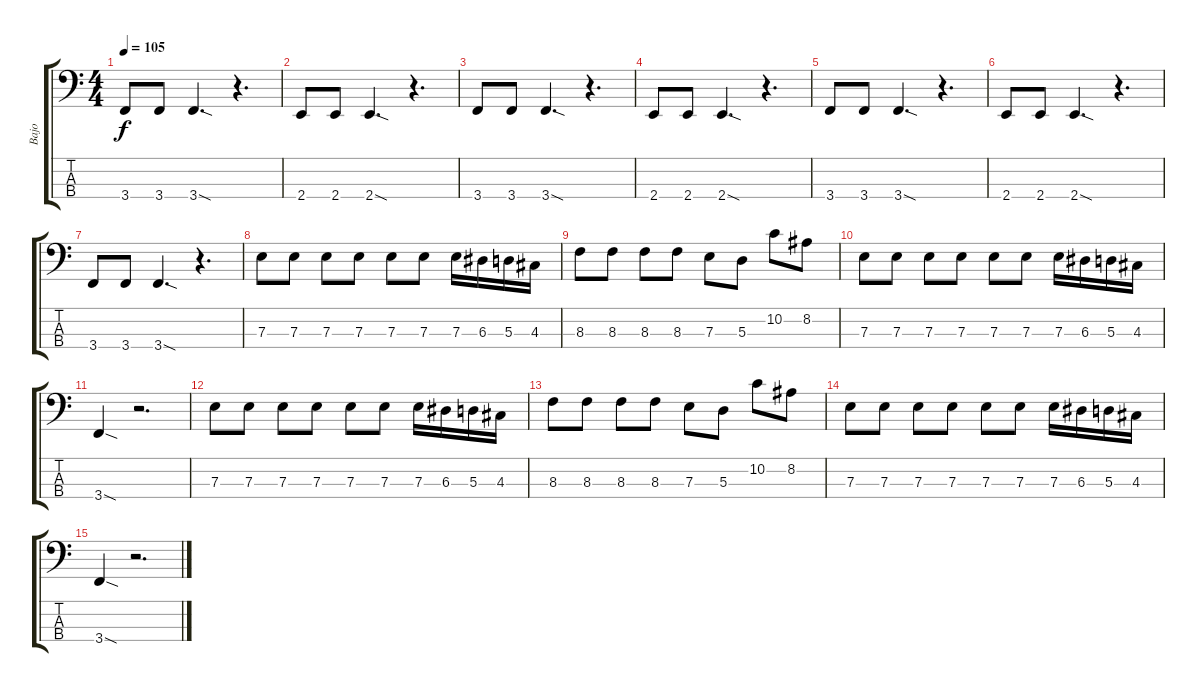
\track ("Bajo" "Bajo") {instrument electricbasspick}
\staff {score tabs}
\tuning (G2 D2 A1 D1) {hide}
\ts (4 4)
\tempo 105
\clef f4
\ks c
3.4.8{dy f} 3.4.8 3.4{sod}.4{d} r.4{d} |
2.4.8{volume 6} 2.4.8 2.4{sod}.4{d} r.4{d} |
3.4.8 3.4.8 3.4{sod}.4{d} r.4{d} |
2.4.8 2.4.8 2.4{sod}.4{d} r.4{d} |
3.4.8 3.4.8 3.4{sod}.4{d} r.4{d} |
2.4.8{volume 1} 2.4.8 2.4{sod}.4{d} r.4{d} |
3.4.8 3.4.8 3.4{sod}.4{d} r.4{d} |
7.3.8{volume 12} 7.3.8 7.3.8 7.3.8 7.3.8 7.3.8 7.3.16 6.3.16 5.3.16 4.3.16 |
8.3.8 8.3.8 8.3.8 8.3.8 7.3.8 5.3.8 10.2.8 8.2.8 |
7.3.8 7.3.8 7.3.8 7.3.8 7.3.8 7.3.8 7.3.16 6.3.16 5.3.16 4.3.16 |
3.4{sod}.4 r.2{d} |
7.3.8{volume 12} 7.3.8 7.3.8 7.3.8 7.3.8 7.3.8 7.3.16 6.3.16 5.3.16 4.3.16 |
8.3.8 8.3.8 8.3.8 8.3.8 7.3.8 5.3.8 10.2.8 8.2.8 |
7.3.8 7.3.8 7.3.8 7.3.8 7.3.8 7.3.8 7.3.16 6.3.16 5.3.16 4.3.16 |
3.4{sod}.4 r.2{d}
